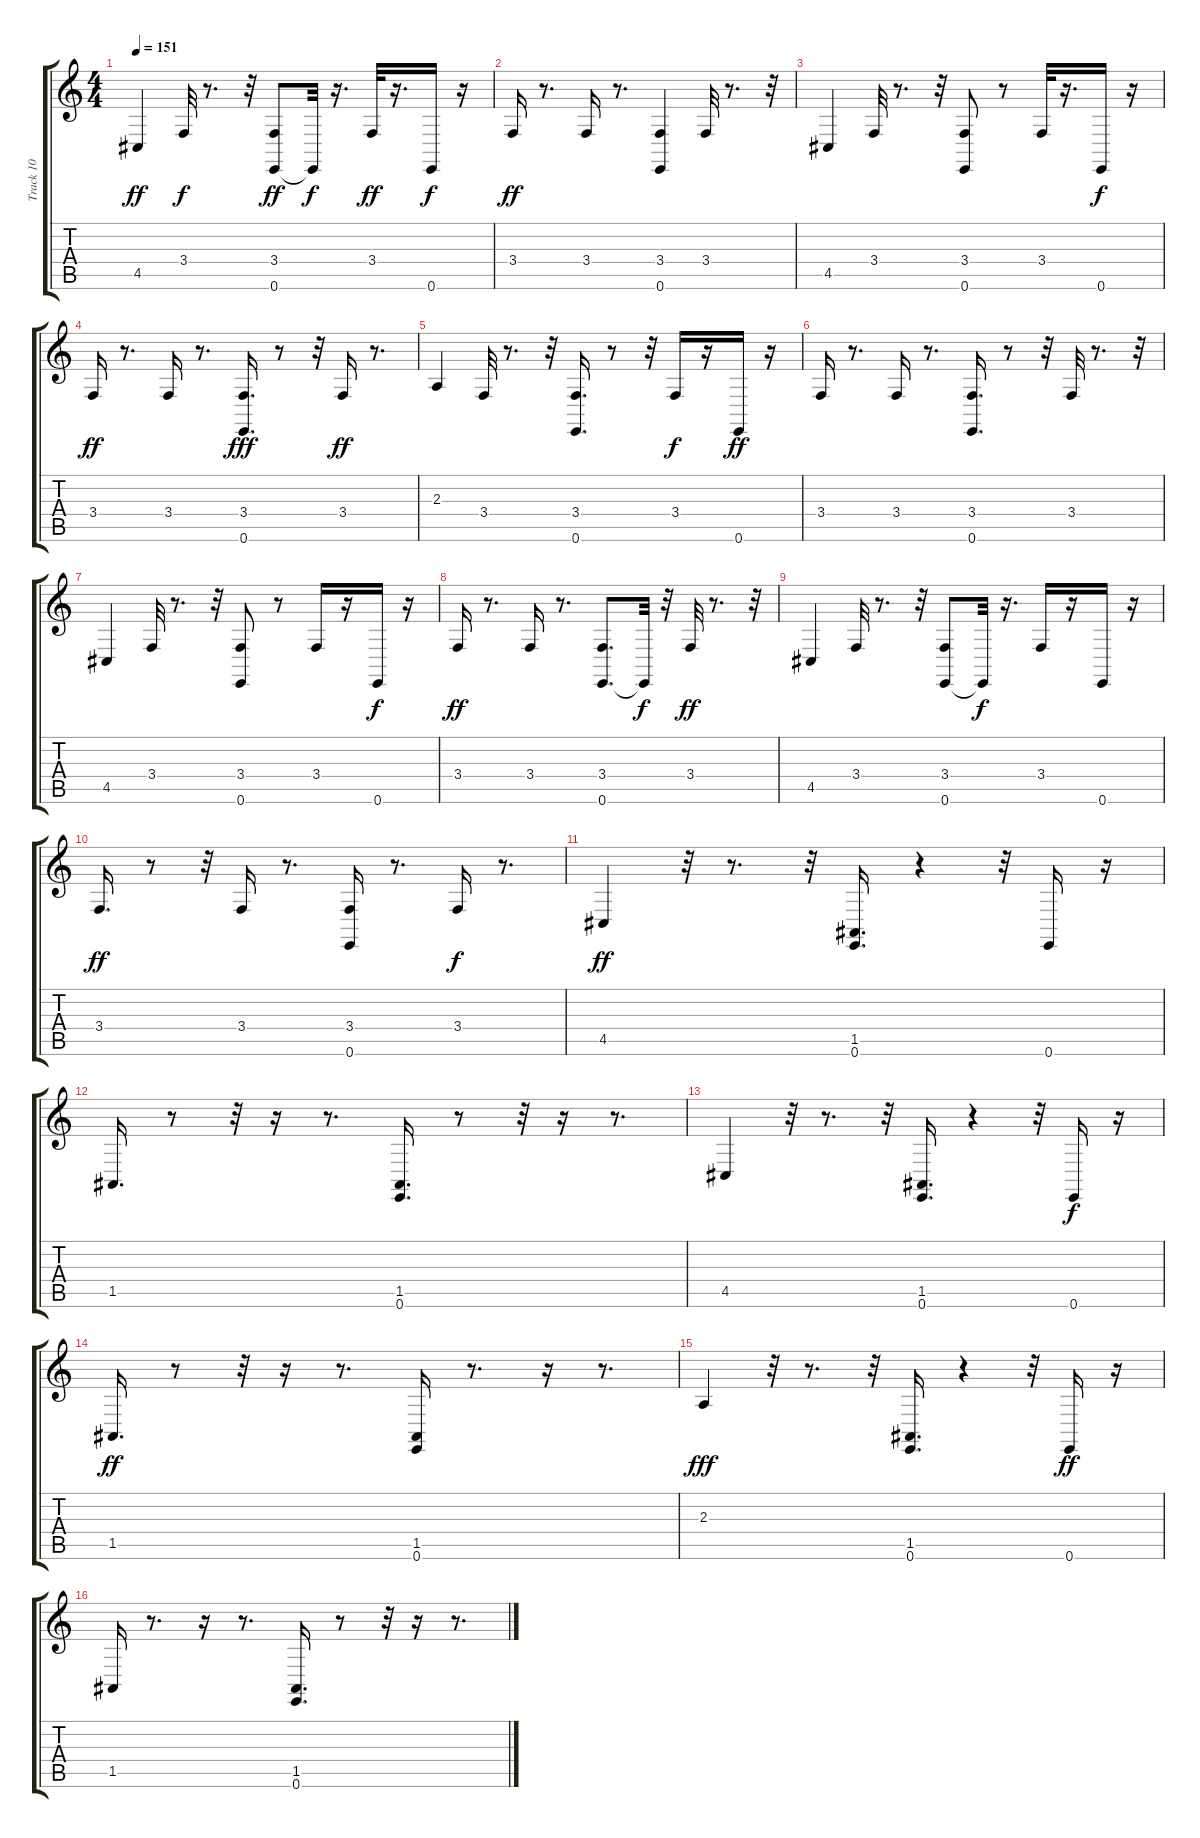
\track ("Track 10" "Track 10") {instrument acousticgrandpiano}
\staff {score tabs}
\tuning (E4 B3 G3 D3 A2 E2) {hide}
\ts (4 4)
\tempo 151
\clef g2
\ks c
4.5.4{dy ff} 3.4.32{dy f} r.8{d} r.32 (3.4 0.6).8{dy ff} 0.6{t}.32{dy f} r.16{d} 3.4.32{dy ff} r.16{d} 0.6.16{dy f} r.16 |
3.4.16{dy ff} r.8{d} 3.4.16 r.8{d} (3.4 0.6).4 3.4.32 r.8{d} r.32 |
4.5.4 3.4.32 r.8{d} r.32 (3.4 0.6).8 r.8 3.4.32 r.16{d} 0.6.16{dy f} r.16 |
3.4.16{dy ff} r.8{d} 3.4.16 r.8{d} (3.4 0.6).16{d dy fff} r.8 r.32 3.4.16{dy ff} r.8{d} |
2.3.4 3.4.32 r.8{d} r.32 (3.4 0.6).16{d} r.8 r.32 3.4.16{dy f} r.16 0.6.16{dy ff} r.16 |
3.4.16 r.8{d} 3.4.16 r.8{d} (3.4 0.6).16{d} r.8 r.32 3.4.32 r.8{d} r.32 |
4.5.4 3.4.32 r.8{d} r.32 (3.4 0.6).8 r.8 3.4.16 r.16 0.6.16{dy f} r.16 |
3.4.16{dy ff} r.8{d} 3.4.16 r.8{d} (3.4 0.6).8{d} 0.6{t}.32{dy f} r.32 3.4.32{dy ff} r.8{d} r.32 |
4.5.4 3.4.32 r.8{d} r.32 (3.4 0.6).8 0.6{t}.32{dy f} r.16{d} 3.4.16 r.16 0.6.16 r.16 |
3.4.16{d dy ff} r.8 r.32 3.4.16 r.8{d} (3.4 0.6).16 r.8{d} 3.4.16{dy f} r.8{d} |
4.5.4{dy ff} r.32 r.8{d} r.32 (1.5 0.6).16{d} r.4 r.32 0.6.16 r.16 |
1.5.16{d} r.8 r.32 r.16 r.8{d} (1.5 0.6).16{d} r.8 r.32 r.16 r.8{d} |
4.5.4 r.32 r.8{d} r.32 (1.5 0.6).16{d} r.4 r.32 0.6.16{dy f} r.16 |
1.5.16{d dy ff} r.8 r.32 r.16 r.8{d} (1.5 0.6).16 r.8{d} r.16 r.8{d} |
2.3.4{dy fff} r.32 r.8{d} r.32 (1.5 0.6).16{d} r.4 r.32 0.6.16{dy ff} r.16 |
1.5.16 r.8{d} r.16 r.8{d} (1.5 0.6).16{d} r.8 r.32 r.16 r.8{d}
